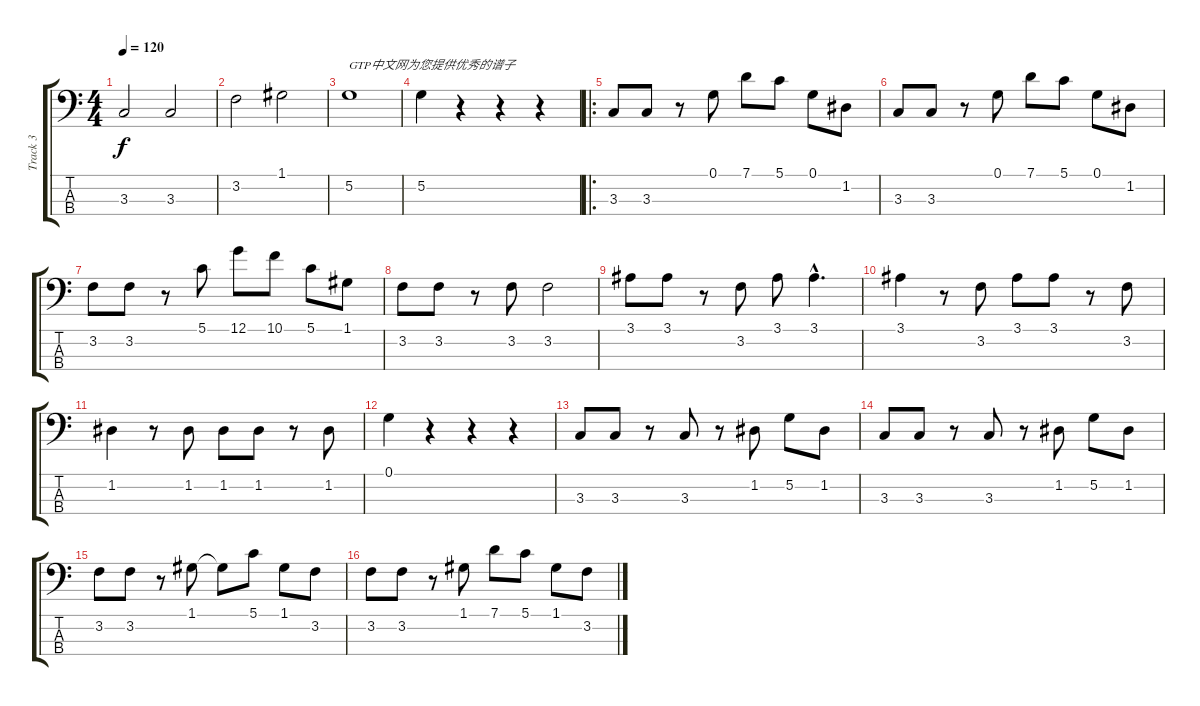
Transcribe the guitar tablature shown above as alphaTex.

\track ("Track 3" "Track 3") {instrument electricbassfinger}
\staff {score tabs}
\tuning (G2 D2 A1 E1) {hide}
\ts (4 4)
\tempo 120
\clef f4
\ks c
3.3.2{dy f instrument electricbassfinger} 3.3.2 |
3.2.2 1.1.2 |
5.2.1{txt "GTP中文网为您提供优秀的谱子"} |
5.2.4 r.4 r.4 r.4 |
\ro
3.3.8 3.3.8 r.8 0.1.8 7.1.8 5.1.8 0.1.8 1.2.8 |
3.3.8 3.3.8 r.8 0.1.8 7.1.8 5.1.8 0.1.8 1.2.8 |
3.2.8 3.2.8 r.8 5.1.8 12.1.8 10.1.8 5.1.8 1.1.8 |
3.2.8 3.2.8 r.8 3.2.8 3.2.2 |
3.1.8 3.1.8 r.8 3.2.8 3.1.8 3.1{hac}.4{d} |
3.1.4 r.8 3.2.8 3.1.8 3.1.8 r.8 3.2.8 |
1.2.4 r.8 1.2.8 1.2.8 1.2.8 r.8 1.2.8 |
0.1.4 r.4 r.4 r.4 |
3.3.8 3.3.8 r.8 3.3.8 r.8 1.2.8 5.2.8 1.2.8 |
3.3.8 3.3.8 r.8 3.3.8 r.8 1.2.8 5.2.8 1.2.8 |
3.2.8 3.2.8 r.8 1.1.8 1.1{t}.8 5.1.8 1.1.8 3.2.8 |
3.2.8 3.2.8 r.8 1.1.8 7.1.8 5.1.8 1.1.8 3.2.8
